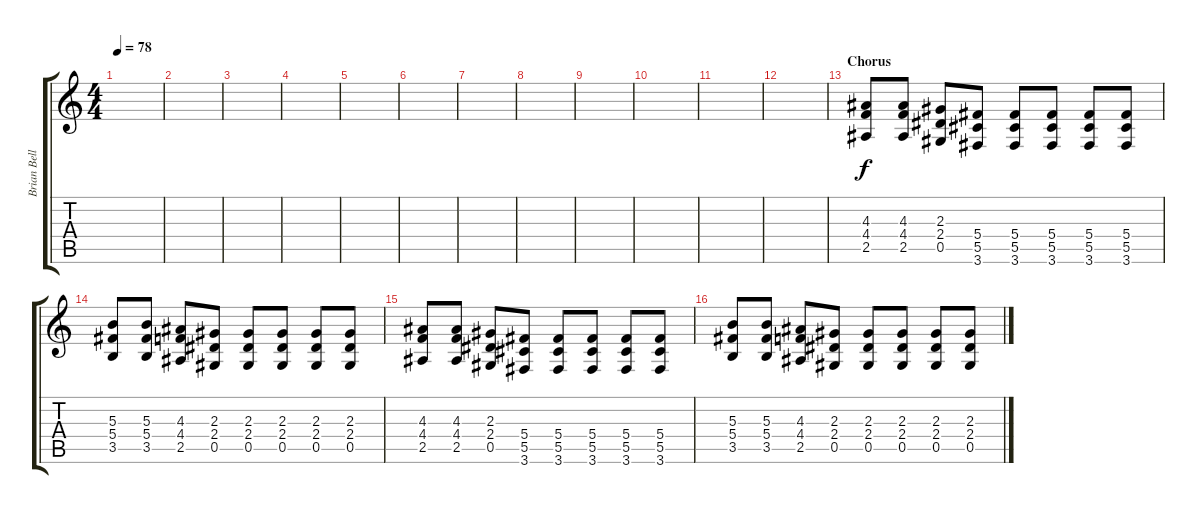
\track ("Brian Bell" "Brian Bell") {instrument distortionguitar}
\staff {score tabs}
\tuning (Eb4 Bb3 Gb3 Db3 Ab2 Eb2) {hide}
\ts (4 4)
\tempo 78
\clef g2
\ks c
|
|
|
|
|
|
|
|
|
|
|
|
\section ("" "Chorus")
(4.3 4.4 2.5).8 (4.3 4.4 2.5).8 (2.3 2.4 0.5).8 (5.4 5.5 3.6).8 (5.4 5.5 3.6).8 (5.4 5.5 3.6).8 (5.4 5.5 3.6).8 (5.4 5.5 3.6).8 |
(5.3 5.4 3.5).8 (5.3 5.4 3.5).8 (4.3 4.4 2.5).8 (2.3 2.4 0.5).8 (2.3 2.4 0.5).8 (2.3 2.4 0.5).8 (2.3 2.4 0.5).8 (2.3 2.4 0.5).8 |
(4.3 4.4 2.5).8 (4.3 4.4 2.5).8 (2.3 2.4 0.5).8 (5.4 5.5 3.6).8 (5.4 5.5 3.6).8 (5.4 5.5 3.6).8 (5.4 5.5 3.6).8 (5.4 5.5 3.6).8 |
(5.3 5.4 3.5).8 (5.3 5.4 3.5).8 (4.3 4.4 2.5).8 (2.3 2.4 0.5).8 (2.3 2.4 0.5).8 (2.3 2.4 0.5).8 (2.3 2.4 0.5).8 (2.3 2.4 0.5).8
